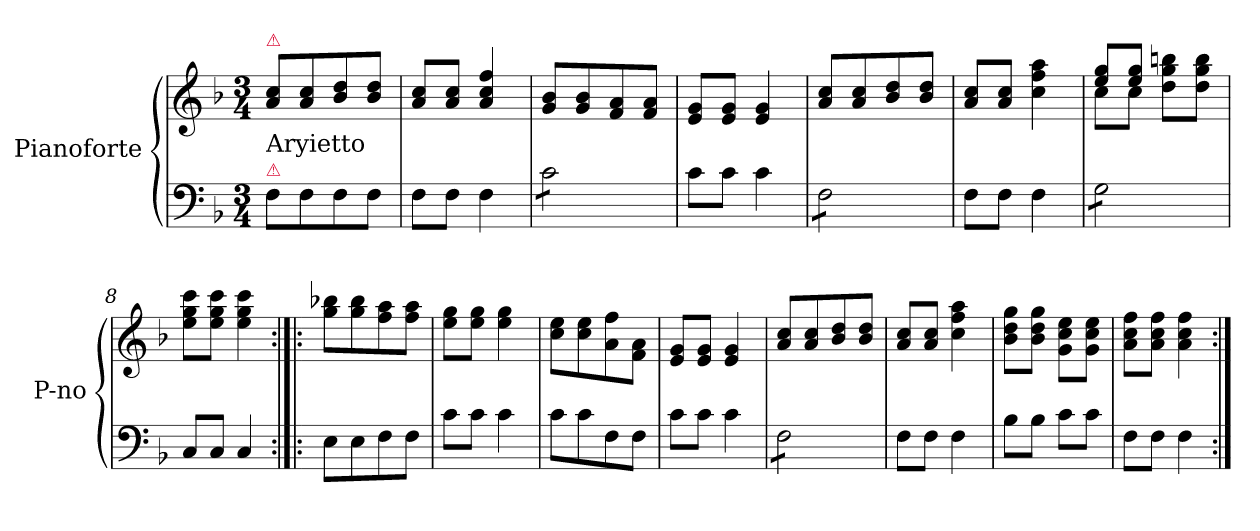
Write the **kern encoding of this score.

**kern	**kern
*part1	*part1
*staff2	*staff1
*I"Pianoforte	*
*I'P-no	*
*clefF4	*clefG2
*k[b-]	*k[b-]
*M3/4	*M3/4
=1	=1
!	!LO:TX:a:color=crimson:t=⚠
!LO:TX:a:color=crimson:t=⚠	!
!LO:TX:a:t=Aryietto	!
8F\L	8a/ 8cc/L
8F\	8a/ 8cc/
8F\	8b-/ 8dd/
8F\J	8b-/ 8dd/J
=2	=2
8F\L	8a/ 8cc/L
8F\J	8a/ 8cc/J
4F\	4a/ 4cc/ 4ff/
=3	=3
*tremolo	*
8c\L	8g/ 8b-/L
8c\	8g/ 8b-/
8c\	8f/ 8a/
8c\J	8f/ 8a/J
*Xtremolo	*
=4	=4
8c\L	8e/ 8g/L
8c\J	8e/ 8g/J
4c\	4e/ 4g/
=5	=5
*tremolo	*
8F\L	8a/ 8cc/L
8F\	8a/ 8cc/
8F\	8b-/ 8dd/
8F\J	8b-/ 8dd/J
*Xtremolo	*
=6	=6
8F\L	8a/ 8cc/L
8F\J	8a/ 8cc/J
4F\	4cc\ 4ff\ 4aa\
=7	=7
*	*^
*tremolo	*	*
8G\L	8ee/ 8gg/L	8cc\L
8G\	8ee/ 8gg/J	8cc\J
8G\	8dd\ 8gg\ 8bbn\L	8ryy
8G\J	8dd\ 8gg\ 8bb\J	8ryy
*Xtremolo	*	*
*	*v	*v
=8	=8
8C/L	8ee\ 8gg\ 8ccc\L
8C/J	8ee\ 8gg\ 8ccc\J
4C/	4ee\ 4gg\ 4ccc\
=9:|!|:	=9:|!|:
8E\L	8gg\ 8bb-X\L
8E\	8gg\ 8bb-\
8F\	8ff\ 8aa\
8F\J	8ff\ 8aa\J
=10	=10
8c\L	8ee\ 8gg\L
8c\J	8ee\ 8gg\J
4c\	4ee\ 4gg\
=11	=11
8c\L	8cc\ 8ee\L
8c\	8cc\ 8ee\
8F\	8a\ 8ff\
8F\J	8f\ 8a\J
=12	=12
8c\L	8e/ 8g/L
8c\J	8e/ 8g/J
4c\	4e/ 4g/
=13	=13
*tremolo	*
8F\L	8a/ 8cc/L
8F\	8a/ 8cc/
8F\	8b-/ 8dd/
8F\J	8b-/ 8dd/J
*Xtremolo	*
=14	=14
8F\L	8a/ 8cc/L
8F\J	8a/ 8cc/J
4F\	4cc\ 4ff\ 4aa\
=15	=15
8B-\L	8b-\ 8dd\ 8gg\L
8B-\J	8b-\ 8dd\ 8gg\J
8c\L	8g\ 8cc\ 8ee\L
8c\J	8g\ 8cc\ 8ee\J
=16	=16
8F\L	8a\ 8cc\ 8ff\L
8F\J	8a\ 8cc\ 8ff\J
4F\	4a\ 4cc\ 4ff\
=:|!	=:|!
*-	*-
